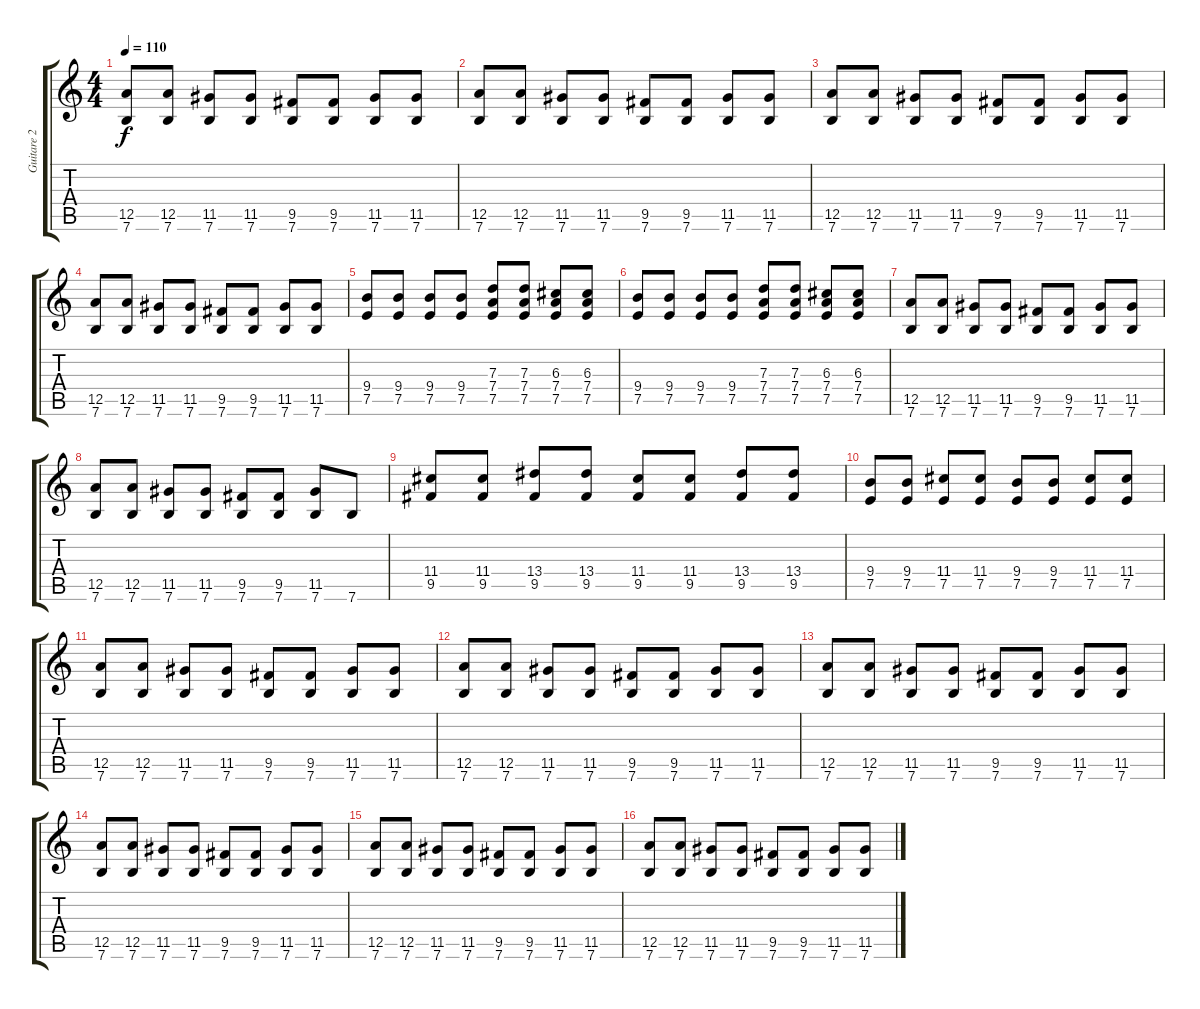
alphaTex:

\track ("Guitare 2" "Guitare 2") {instrument overdrivenguitar}
\staff {score tabs}
\tuning (E4 B3 G3 D3 A2 E2) {hide}
\ts (4 4)
\tempo 110
\clef g2
\ks c
(12.5 7.6).8{dy f instrument overdrivenguitar} (12.5 7.6).8 (11.5 7.6).8 (11.5 7.6).8 (9.5 7.6).8 (9.5 7.6).8 (11.5 7.6).8 (11.5 7.6).8 |
(12.5 7.6).8 (12.5 7.6).8 (11.5 7.6).8 (11.5 7.6).8 (9.5 7.6).8 (9.5 7.6).8 (11.5 7.6).8 (11.5 7.6).8 |
(12.5 7.6).8 (12.5 7.6).8 (11.5 7.6).8 (11.5 7.6).8 (9.5 7.6).8 (9.5 7.6).8 (11.5 7.6).8 (11.5 7.6).8 |
(12.5 7.6).8 (12.5 7.6).8 (11.5 7.6).8 (11.5 7.6).8 (9.5 7.6).8 (9.5 7.6).8 (11.5 7.6).8 (11.5 7.6).8 |
(9.4 7.5).8 (9.4 7.5).8 (9.4 7.5).8 (9.4 7.5).8 (7.3 7.4 7.5).8 (7.3 7.4 7.5).8 (6.3 7.4 7.5).8 (6.3 7.4 7.5).8 |
(9.4 7.5).8 (9.4 7.5).8 (9.4 7.5).8 (9.4 7.5).8 (7.3 7.4 7.5).8 (7.3 7.4 7.5).8 (6.3 7.4 7.5).8 (6.3 7.4 7.5).8 |
(12.5 7.6).8 (12.5 7.6).8 (11.5 7.6).8 (11.5 7.6).8 (9.5 7.6).8 (9.5 7.6).8 (11.5 7.6).8 (11.5 7.6).8 |
(12.5 7.6).8 (12.5 7.6).8 (11.5 7.6).8 (11.5 7.6).8 (9.5 7.6).8 (9.5 7.6).8 (11.5 7.6).8 7.6.8 |
(11.4 9.5).8 (11.4 9.5).8 (13.4 9.5).8 (13.4 9.5).8 (11.4 9.5).8 (11.4 9.5).8 (13.4 9.5).8 (13.4 9.5).8 |
(9.4 7.5).8 (9.4 7.5).8 (11.4 7.5).8 (11.4 7.5).8 (9.4 7.5).8 (9.4 7.5).8 (11.4 7.5).8 (11.4 7.5).8 |
(12.5 7.6).8 (12.5 7.6).8 (11.5 7.6).8 (11.5 7.6).8 (9.5 7.6).8 (9.5 7.6).8 (11.5 7.6).8 (11.5 7.6).8 |
(12.5 7.6).8 (12.5 7.6).8 (11.5 7.6).8 (11.5 7.6).8 (9.5 7.6).8 (9.5 7.6).8 (11.5 7.6).8 (11.5 7.6).8 |
(12.5 7.6).8 (12.5 7.6).8 (11.5 7.6).8 (11.5 7.6).8 (9.5 7.6).8 (9.5 7.6).8 (11.5 7.6).8 (11.5 7.6).8 |
(12.5 7.6).8 (12.5 7.6).8 (11.5 7.6).8 (11.5 7.6).8 (9.5 7.6).8 (9.5 7.6).8 (11.5 7.6).8 (11.5 7.6).8 |
(12.5 7.6).8 (12.5 7.6).8 (11.5 7.6).8 (11.5 7.6).8 (9.5 7.6).8 (9.5 7.6).8 (11.5 7.6).8 (11.5 7.6).8 |
(12.5 7.6).8 (12.5 7.6).8 (11.5 7.6).8 (11.5 7.6).8 (9.5 7.6).8 (9.5 7.6).8 (11.5 7.6).8 (11.5 7.6).8
